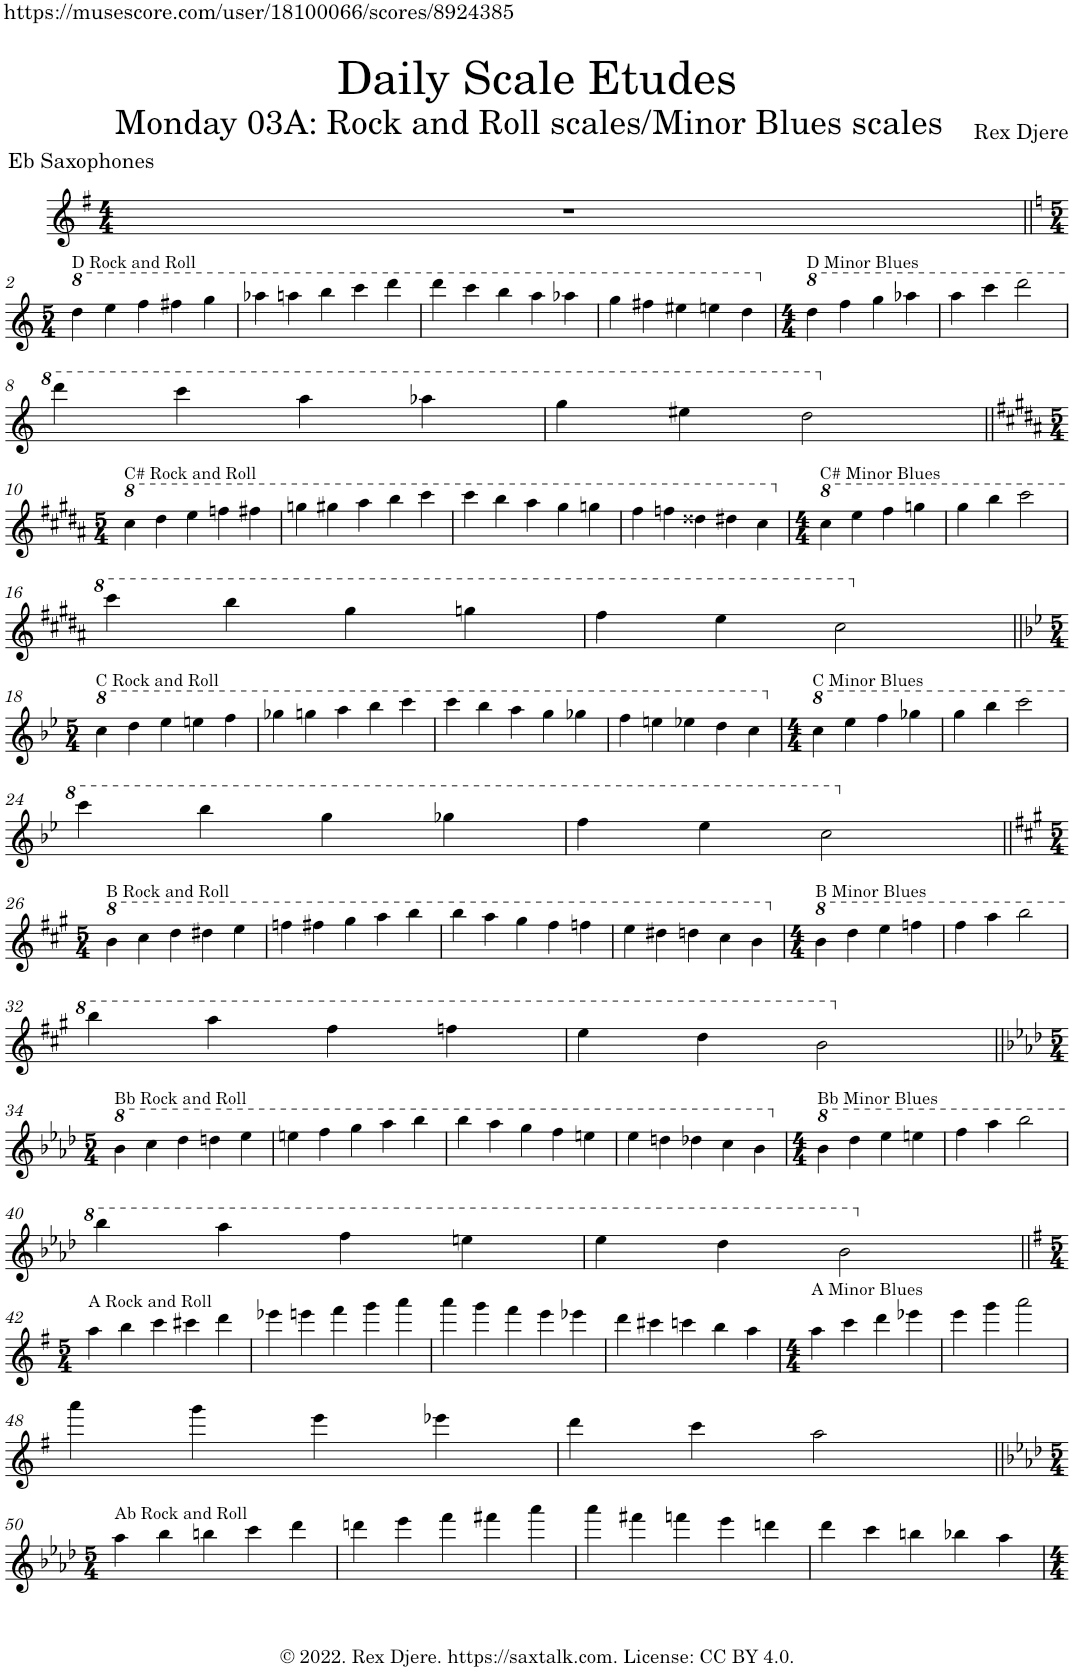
**kern
*part1
*staff1
*I"Alto Saxophone
*I'A. Sax.
*clefG2
*Trd5c9
*k[f#]
*M4/4
=1
1r
!!LO:LB:g=z
=2||
*k[]
*M5/4
*8va
!LO:TX:a:t=D Rock and Roll
4ddd\
4eee\
4fff\
4fff#X\
4ggg\
=3
4aaa-X\
4aaan\
4bbb\
4cccc\
4dddd\
=4
4dddd\
4cccc\
4bbb\
4aaa\
4aaa-X\
=5
4ggg\
4fff#X\
4eee#X\
4eeen\
4ddd\
=6
*M4/4
*X8va
*8va
!LO:TX:a:t=D Minor Blues
4ddd\
4fff\
4ggg\
4aaa-X\
=7
*k[]
4aaa\
4cccc\
2dddd\
!!LO:LB:g=z
=8
4dddd\
4cccc\
4aaa\
4aaa-X\
=9
4ggg\
4eee#X\
2ddd\
!!LO:LB:g=z
=10||
*k[f#c#g#d#a#]
*M5/4
*X8va
*8va
!LO:TX:a:t=C# Rock and Roll
4ccc#\
4ddd#\
4eee\
4fffn\
4fff#X\
=11
4gggn\
4ggg#X\
4aaa#\
4bbb\
4cccc#\
=12
4cccc#\
4bbb\
4aaa#\
4ggg#\
4gggn\
=13
4fff#\
4fffn\
4ddd##X\
4ddd#X\
4ccc#\
=14
*M4/4
*X8va
*8va
!LO:TX:a:t=C# Minor Blues
4ccc#\
4eee\
4fff#\
4gggn\
=15
4ggg#\
4bbb\
2cccc#\
!!LO:LB:g=z
=16
4cccc#\
4bbb\
4ggg#\
4gggn\
=17
4fff#\
4eee\
2ccc#\
!!LO:LB:g=z
=18||
*k[b-e-]
*M5/4
*X8va
*8va
!LO:TX:a:t=C Rock and Roll
4ccc\
4ddd\
4eee-\
4eeen\
4fff\
=19
4ggg-X\
4gggn\
4aaa\
4bbb-\
4cccc\
=20
4cccc\
4bbb-\
4aaa\
4ggg\
4ggg-X\
=21
4fff\
4eeen\
4eee-X\
4ddd\
4ccc\
=22
*M4/4
*X8va
*8va
!LO:TX:a:t=C Minor Blues
4ccc\
4eee-\
4fff\
4ggg-X\
=23
4ggg\
4bbb-\
2cccc\
!!LO:LB:g=z
=24
4cccc\
4bbb-\
4ggg\
4ggg-X\
=25
4fff\
4eee-\
2ccc\
!!LO:LB:g=z
=26||
*k[f#c#g#]
*M5/4
*X8va
*8va
!LO:TX:a:t=B Rock and Roll
4bb\
4ccc#\
4ddd\
4ddd#X\
4eee\
=27
4fffn\
4fff#X\
4ggg#\
4aaa\
4bbb\
=28
4bbb\
4aaa\
4ggg#\
4fff#\
4fffn\
=29
4eee\
4ddd#X\
4dddn\
4ccc#\
4bb\
=30
*M4/4
*X8va
*8va
!LO:TX:a:t=B Minor Blues
4bb\
4ddd\
4eee\
4fffn\
=31
4fff#\
4aaa\
2bbb\
!!LO:LB:g=z
=32
4bbb\
4aaa\
4fff#\
4fffn\
=33
4eee\
4ddd\
2bb\
!!LO:LB:g=z
=34||
*k[b-e-a-d-]
*M5/4
*X8va
*8va
!LO:TX:a:t=Bb Rock and Roll
4bb-\
4ccc\
4ddd-\
4dddn\
4eee-\
=35
4eeen\
4fff\
4ggg\
4aaa-\
4bbb-\
=36
4bbb-\
4aaa-\
4ggg\
4fff\
4eeen\
=37
4eee-\
4dddn\
4ddd-X\
4ccc\
4bb-\
=38
*M4/4
*X8va
*8va
!LO:TX:a:t=Bb Minor Blues
4bb-\
4ddd-\
4eee-\
4eeen\
=39
4fff\
4aaa-\
2bbb-\
!!LO:LB:g=z
=40
4bbb-\
4aaa-\
4fff\
4eeen\
=41
4eee-\
4ddd-\
2bb-\
!!LO:LB:g=z
=42||
*k[f#]
*M5/4
*X8va
!LO:TX:a:t=A Rock and Roll
4aa\
4bb\
4ccc\
4ccc#X\
4ddd\
=43
4eee-X\
4eeen\
4fff#\
4ggg\
4aaa\
=44
4aaa\
4ggg\
4fff#\
4eee\
4eee-X\
=45
4ddd\
4ccc#X\
4cccn\
4bb\
4aa\
=46
*M4/4
!LO:TX:a:t=A Minor Blues
4aa\
4ccc\
4ddd\
4eee-X\
=47
4eee\
4ggg\
2aaa\
!!LO:LB:g=z
=48
4aaa\
4ggg\
4eee\
4eee-X\
=49
4ddd\
4ccc\
2aa\
!!LO:LB:g=z
=50||
*k[b-e-a-d-]
*M5/4
!LO:TX:a:t=Ab Rock and Roll
4aa-\
4bb-\
4bbn\
4ccc\
4ddd-\
=51
4dddn\
4eee-\
4fff\
4fff#X\
4aaa-\
=52
4aaa-\
4fff#X\
4fffn\
4eee-\
4dddn\
=53
4ddd-\
4ccc\
4bbn\
4bb-X\
4aa-\
=
*-
